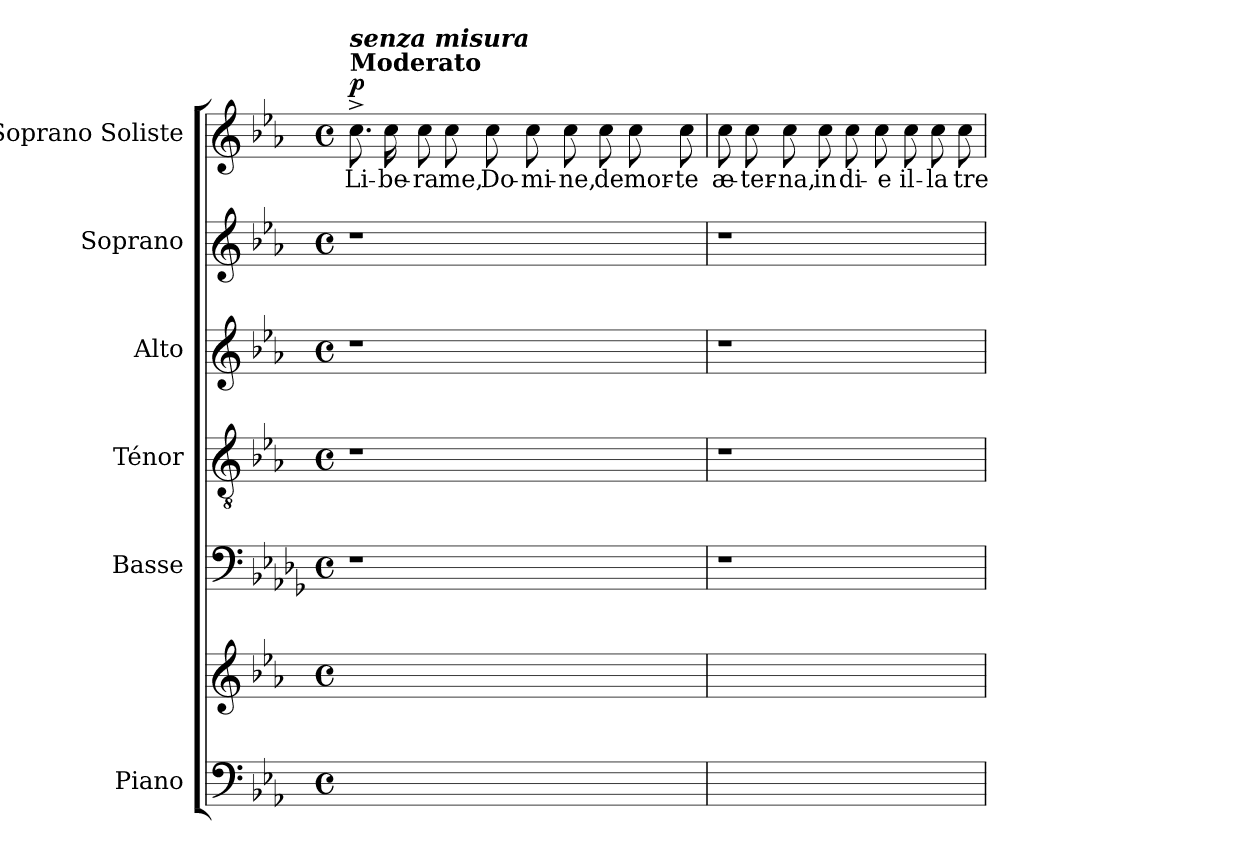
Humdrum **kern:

**kern	**kern	**kern	**kern	**kern	**kern	**kern	**text	**dynam
*part6	*part6	*part5	*part4	*part3	*part2	*part1	*part1	*part1
*staff7	*staff6	*staff5	*staff4	*staff3	*staff2	*staff1	*staff1	*staff1
*I"Piano	*	*I"Basse	*I"Ténor	*I"Alto	*I"Soprano	*I"Soprano Soliste	*	*
*I'Pno.	*	*I'B.	*I'T.	*I'A.	*I'S.	*	*	*
*clefF4	*clefG2	*clefF4	*clefGv2	*clefG2	*clefG2	*clefG2	*	*
*	*	*ITrd8c14	*	*	*	*	*	*
*k[b-e-a-]	*k[b-e-a-]	*k[b-e-a-d-g-]	*k[b-e-a-]	*k[b-e-a-]	*k[b-e-a-]	*k[b-e-a-]	*	*
*M4/4	*M4/4	*M4/4	*M4/4	*M4/4	*M4/4	*M4/4	*	*
*met(c)	*met(c)	*met(c)	*met(c)	*met(c)	*met(c)	*met(c)	*	*
*MM72	*MM72	*MM72	*MM72	*MM72	*MM72	*MM72	*	*
=1	=1	=1	=1	=1	=1	=1	=1	=1
!	!	!	!	!	!	!LO:TX:a:B:t=Moderato	!	!
!	!	!	!	!	!	!LO:TX:a:Bi:t=senza misura	!	!
!	!	!	!	!	!	!	!	!LO:DY:a
1ryy	1ryy	1r	1r	1r	1r	8.cc^\	Li-	p
.	.	.	.	.	.	16cc\	-be-	.
.	.	.	.	.	.	8cc\	-ra	.
.	.	.	.	.	.	8cc\	me,	.
.	.	.	.	.	.	8cc\	Do-	.
.	.	.	.	.	.	8cc\	-mi-	.
.	.	.	.	.	.	8cc\	-ne,	.
.	.	.	.	.	.	8cc\	de	.
4ryy	4ryy	4ryy	4ryy	4ryy	4ryy	8cc\	mor-	.
.	.	.	.	.	.	8cc\	-te	.
=1X1	=1X1	=1X1	=1X1	=1X1	=1X1	=1X1	=1X1	=1X1
1ryy	1ryy	1r	1r	1r	1r	8cc\	æ-	.
.	.	.	.	.	.	8cc\	-ter-	.
.	.	.	.	.	.	8cc\	-na,	.
.	.	.	.	.	.	8cc\	in	.
.	.	.	.	.	.	8cc\	di-	.
.	.	.	.	.	.	8cc\	-e	.
.	.	.	.	.	.	8cc\	il-	.
.	.	.	.	.	.	8cc\	-la	.
8ryy	8ryy	8ryy	8ryy	8ryy	8ryy	8cc\	tre-	.
=	=	=	=	=	=	=	=	=
*-	*-	*-	*-	*-	*-	*-	*-	*-
